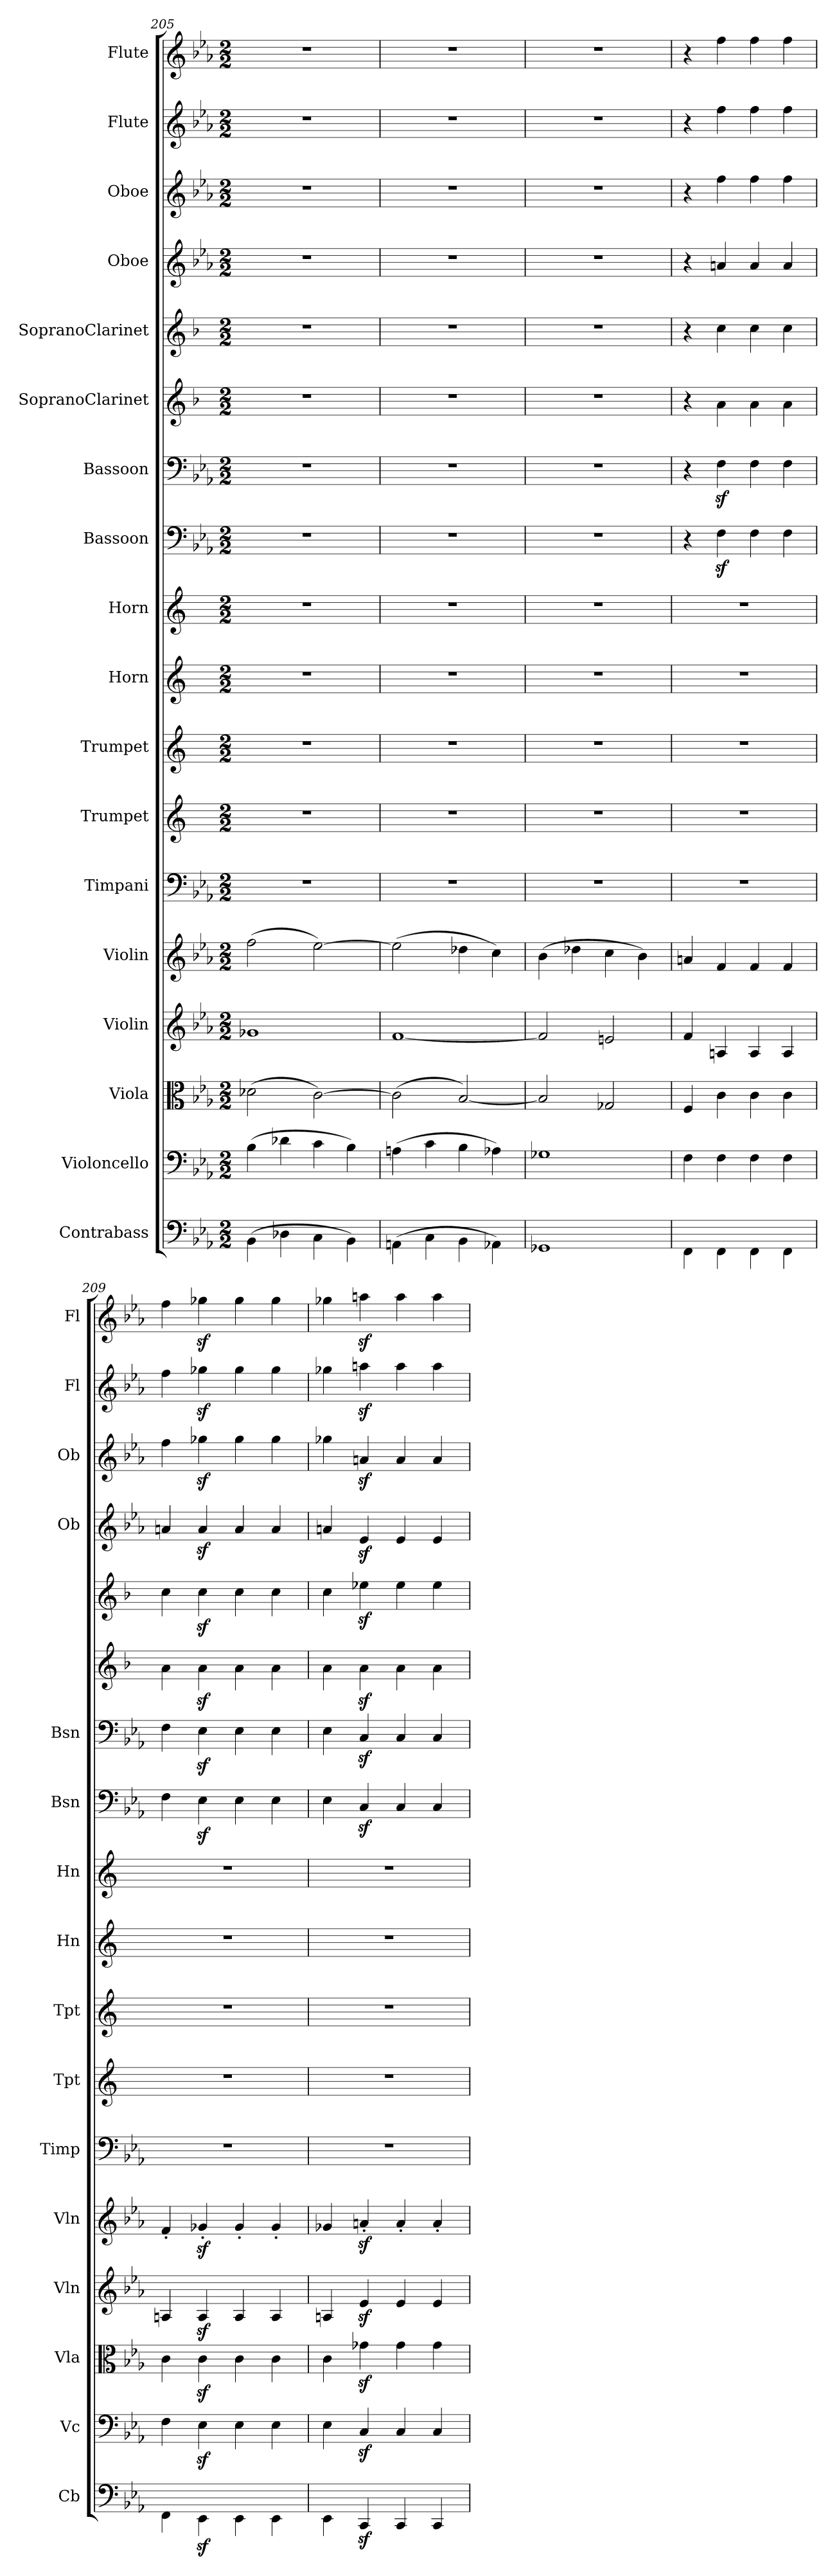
**kern	**kern	**kern	**kern	**kern	**kern	**kern	**kern	**kern	**kern	**kern	**kern	**kern	**kern	**kern	**kern	**kern	**kern
*part18	*part17	*part16	*part15	*part14	*part13	*part12	*part11	*part10	*part9	*part8	*part7	*part6	*part5	*part4	*part3	*part2	*part1
*staff18	*staff17	*staff16	*staff15	*staff14	*staff13	*staff12	*staff11	*staff10	*staff9	*staff8	*staff7	*staff6	*staff5	*staff4	*staff3	*staff2	*staff1
*I"Contrabass	*I"Violoncello	*I"Viola	*I"Violin	*I"Violin	*I"Timpani	*I"Trumpet	*I"Trumpet	*I"Horn	*I"Horn	*I"Bassoon	*I"Bassoon	*I"SopranoClarinet	*I"SopranoClarinet	*I"Oboe	*I"Oboe	*I"Flute	*I"Flute
*I'Cb	*I'Vc	*I'Vla	*I'Vln	*I'Vln	*I'Timp	*I'Tpt	*I'Tpt	*I'Hn	*I'Hn	*I'Bsn	*I'Bsn	*	*	*I'Ob	*I'Ob	*I'Fl	*I'Fl
*clefF4	*clefF4	*clefC3	*clefG2	*clefG2	*clefF4	*clefG2	*clefG2	*clefG2	*clefG2	*clefF4	*clefF4	*clefG2	*clefG2	*clefG2	*clefG2	*clefG2	*clefG2
*k[b-e-a-]	*k[b-e-a-]	*k[b-e-a-]	*k[b-e-a-]	*k[b-e-a-]	*k[b-e-a-]	*k[]	*k[]	*k[]	*k[]	*k[b-e-a-]	*k[b-e-a-]	*k[b-]	*k[b-]	*k[b-e-a-]	*k[b-e-a-]	*k[b-e-a-]	*k[b-e-a-]
*M2/2	*M2/2	*M2/2	*M2/2	*M2/2	*M2/2	*M2/2	*M2/2	*M2/2	*M2/2	*M2/2	*M2/2	*M2/2	*M2/2	*M2/2	*M2/2	*M2/2	*M2/2
=205	=205	=205	=205	=205	=205	=205	=205	=205	=205	=205	=205	=205	=205	=205	=205	=205	=205
(4BB-\	(4B-\	(2d-X\	1g-X/	(2ff\	1r	1r	1r	1r	1r	1r	1r	1r	1r	1r	1r	1r	1r
4D-X\	4d-X\	.	.	.	.	.	.	.	.	.	.	.	.	.	.	.	.
4C\	4c\	[2c\)	.	[2ee-\)	.	.	.	.	.	.	.	.	.	.	.	.	.
4BB-\)	4B-\)	.	.	.	.	.	.	.	.	.	.	.	.	.	.	.	.
=206	=206	=206	=206	=206	=206	=206	=206	=206	=206	=206	=206	=206	=206	=206	=206	=206	=206
(4AAn\	(4An\	(2c\]	[1f/	(2ee-\]	1r	1r	1r	1r	1r	1r	1r	1r	1r	1r	1r	1r	1r
4C\	4c\	.	.	.	.	.	.	.	.	.	.	.	.	.	.	.	.
4BB-\	4B-\	[2B-/)	.	4dd-X\	.	.	.	.	.	.	.	.	.	.	.	.	.
4AA-X\)	4A-X\)	.	.	4cc\)	.	.	.	.	.	.	.	.	.	.	.	.	.
=207	=207	=207	=207	=207	=207	=207	=207	=207	=207	=207	=207	=207	=207	=207	=207	=207	=207
1GG-X\	1G-X\	2B-/]	2f/]	(4b-\	1r	1r	1r	1r	1r	1r	1r	1r	1r	1r	1r	1r	1r
.	.	.	.	4dd-X\	.	.	.	.	.	.	.	.	.	.	.	.	.
.	.	2G-X/	2en/	4cc\	.	.	.	.	.	.	.	.	.	.	.	.	.
.	.	.	.	4b-\)	.	.	.	.	.	.	.	.	.	.	.	.	.
=208	=208	=208	=208	=208	=208	=208	=208	=208	=208	=208	=208	=208	=208	=208	=208	=208	=208
4FF\	4F\	4F/	4f/	4an/	1r	1r	1r	1r	1r	4r	4r	4r	4r	4r	4r	4r	4r
4FF\	4F\	4c\	4An/	4f/	.	.	.	.	.	4Fz\	4Fz\	4a\	4cc\	4an/	4ff\	4ff\	4ff\
4FF\	4F\	4c\	4A/	4f/	.	.	.	.	.	4F\	4F\	4a\	4cc\	4a/	4ff\	4ff\	4ff\
4FF\	4F\	4c\	4A/	4f/	.	.	.	.	.	4F\	4F\	4a\	4cc\	4a/	4ff\	4ff\	4ff\
=209	=209	=209	=209	=209	=209	=209	=209	=209	=209	=209	=209	=209	=209	=209	=209	=209	=209
4FF\	4F\	4c\	4An/	4f'/	1r	1r	1r	1r	1r	4F\	4F\	4a\	4cc\	4an/	4ff\	4ff\	4ff\
4EE-z\	4E-z\	4cz\	4Az/	4g-Xz'/	.	.	.	.	.	4E-z\	4E-z\	4az\	4ccz\	4az/	4gg-Xz\	4gg-Xz\	4gg-Xz\
4EE-\	4E-\	4c\	4A/	4g-'/	.	.	.	.	.	4E-\	4E-\	4a\	4cc\	4a/	4gg-\	4gg-\	4gg-\
4EE-\	4E-\	4c\	4A/	4g-'/	.	.	.	.	.	4E-\	4E-\	4a\	4cc\	4a/	4gg-\	4gg-\	4gg-\
=210	=210	=210	=210	=210	=210	=210	=210	=210	=210	=210	=210	=210	=210	=210	=210	=210	=210
4EE-\	4E-\	4c\	4An/	4g-X/	1r	1r	1r	1r	1r	4E-\	4E-\	4a\	4cc\	4an/	4gg-X\	4gg-X\	4gg-X\
4CCz/	4Cz/	4g-Xz\	4e-z/	4anz'/	.	.	.	.	.	4Cz/	4Cz/	4az\	4ee-Xz\	4e-z/	4anz/	4aanz\	4aanz\
4CC/	4C/	4g-\	4e-/	4a'/	.	.	.	.	.	4C/	4C/	4a\	4ee-\	4e-/	4a/	4aa\	4aa\
4CC/	4C/	4g-\	4e-/	4a'/	.	.	.	.	.	4C/	4C/	4a\	4ee-\	4e-/	4a/	4aa\	4aa\
=	=	=	=	=	=	=	=	=	=	=	=	=	=	=	=	=	=
*-	*-	*-	*-	*-	*-	*-	*-	*-	*-	*-	*-	*-	*-	*-	*-	*-	*-
